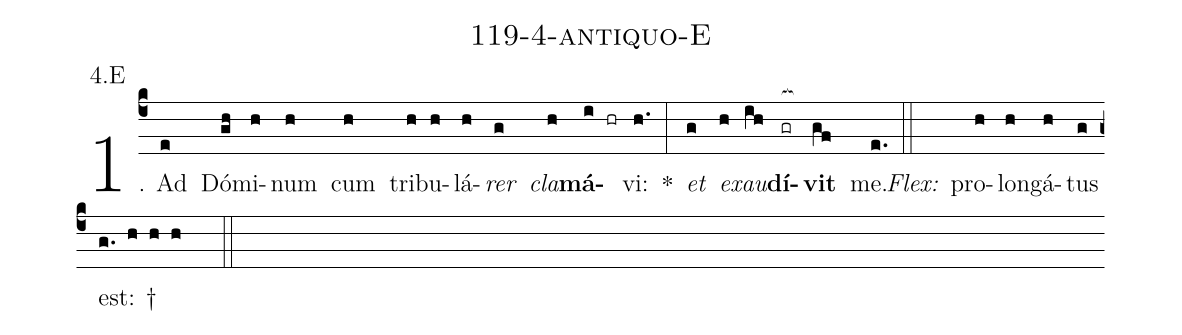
name: 119-4-antiquo-E;
annotation: 4.E;
%%
(c4)1. Ad(e) Dó(gh)mi(h)num(h) cum(h) tri(h)bu(h)lá(h)<i>rer</i>(g) <i>cla</i>(h)<b>má</b>(i hr)vi:(h.) *(:) <i>et</i>(g) <i>ex</i>(h)<i>au</i>(ih)<b>dí</b>(gr[ocb:1{])<b>vit</b>(gf[ocb:0}]) me.(e.) (::)
<i>Flex:</i>()  pro(h)lon(h)gá(h)tus(g) est: †(g. h h h  ::)
